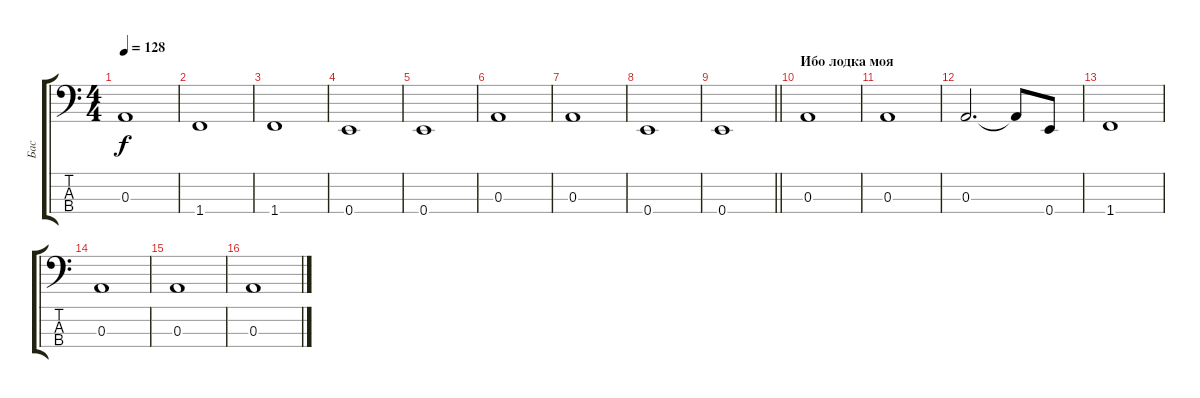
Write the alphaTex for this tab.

\track ("Бас" "Бас") {instrument electricbassfinger}
\staff {score tabs}
\tuning (G2 D2 A1 E1) {hide}
\ts (4 4)
\tempo 128
\clef f4
\ks c
0.3.1{dy f} |
1.4.1 |
1.4.1 |
0.4.1 |
0.4.1 |
0.3.1 |
0.3.1 |
0.4.1 |
\barLineRight lightlight
0.4.1 |
\section ("" "Ибо лодка моя")
0.3.1 |
0.3.1 |
0.3.2{d} 0.3{t}.8 0.4.8 |
1.4.1 |
0.3.1 |
0.3.1 |
0.3.1
